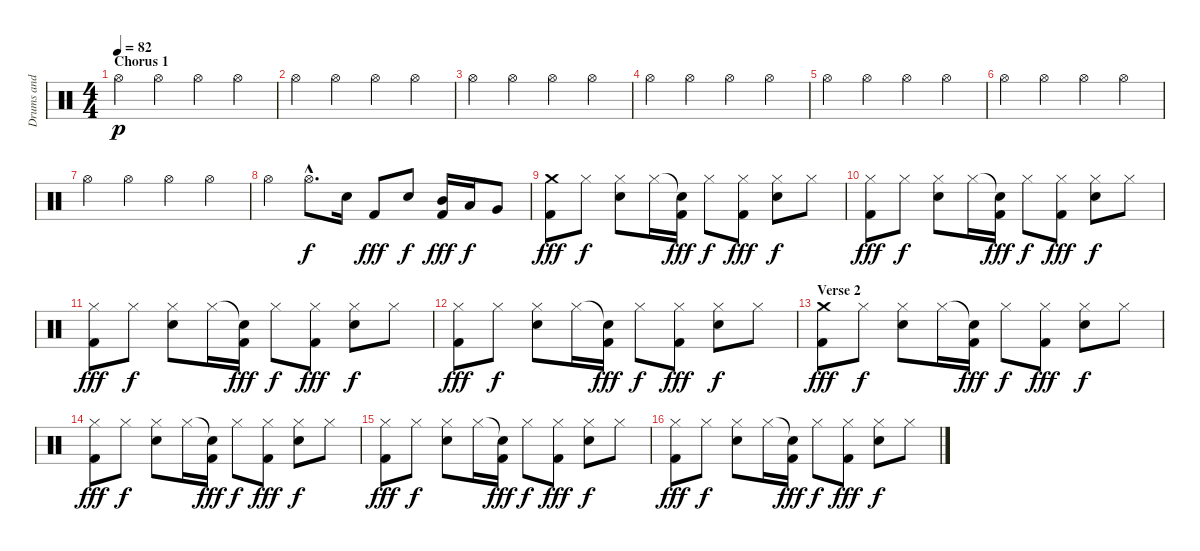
\track ("Drums and Percussion" "Drums and ") {instrument percussion}
\staff {score}
\articulation defaults
\ts (4 4)
\section ("" "Chorus 1")
\tempo 82
\clef neutral
\ks c "Hi-Hat (open)".4{dy p} "Hi-Hat (open)".4 "Hi-Hat (open)".4 "Hi-Hat (open)".4
|
"Hi-Hat (open)".4 "Hi-Hat (open)".4 "Hi-Hat (open)".4 "Hi-Hat (open)".4 |
"Hi-Hat (open)".4 "Hi-Hat (open)".4 "Hi-Hat (open)".4 "Hi-Hat (open)".4 |
"Hi-Hat (open)".4 "Hi-Hat (open)".4 "Hi-Hat (open)".4 "Hi-Hat (open)".4 |
"Hi-Hat (open)".4 "Hi-Hat (open)".4 "Hi-Hat (open)".4 "Hi-Hat (open)".4 |
"Hi-Hat (open)".4 "Hi-Hat (open)".4 "Hi-Hat (open)".4 "Hi-Hat (open)".4 |
"Hi-Hat (open)".4 "Hi-Hat (open)".4 "Hi-Hat (open)".4 "Hi-Hat (open)".4 |
"Hi-Hat (open)".4 "Hi-Hat (open)"{hac}.8{d dy f} "Snare (hit) 2".16 "Kick (hit) 2".8{dy fff} "Snare (hit) 2".8{dy f} ("Mid Tom (hit)" "Kick (hit) 2").16{dy fff} "Low Tom (hit)".16{dy f} "Very Low Tom (hit)".8 |
("Crash medium (hit)" "Kick (hit) 2").8{dy fff} "Hi-Hat (closed)".8{dy f} ("Hi-Hat (closed)" "Snare (hit) 2").8 "Hi-Hat (closed)".16 ("Snare (hit)"{t} "Kick (hit) 2").16{dy fff} "Hi-Hat (closed)".8{dy f} ("Hi-Hat (closed)" "Kick (hit) 2").8{dy fff} ("Hi-Hat (closed)" "Snare (hit) 2").8{dy f} "Hi-Hat (closed)".8 |
("Hi-Hat (closed)" "Kick (hit) 2").8{dy fff} "Hi-Hat (closed)".8{dy f} ("Hi-Hat (closed)" "Snare (hit) 2").8 "Hi-Hat (closed)".16 ("Snare (hit)"{t} "Kick (hit) 2").16{dy fff} "Hi-Hat (closed)".8{dy f} ("Hi-Hat (closed)" "Kick (hit) 2").8{dy fff} ("Hi-Hat (closed)" "Snare (hit) 2").8{dy f} "Hi-Hat (closed)".8 |
("Hi-Hat (closed)" "Kick (hit) 2").8{dy fff} "Hi-Hat (closed)".8{dy f} ("Hi-Hat (closed)" "Snare (hit) 2").8 "Hi-Hat (closed)".16 ("Snare (hit)"{t} "Kick (hit) 2").16{dy fff} "Hi-Hat (closed)".8{dy f} ("Hi-Hat (closed)" "Kick (hit) 2").8{dy fff} ("Hi-Hat (closed)" "Snare (hit) 2").8{dy f} "Hi-Hat (closed)".8 |
("Hi-Hat (closed)" "Kick (hit) 2").8{dy fff} "Hi-Hat (closed)".8{dy f} ("Hi-Hat (closed)" "Snare (hit) 2").8 "Hi-Hat (closed)".16 ("Snare (hit)"{t} "Kick (hit) 2").16{dy fff} "Hi-Hat (closed)".8{dy f} ("Hi-Hat (closed)" "Kick (hit) 2").8{dy fff} ("Hi-Hat (closed)" "Snare (hit) 2").8{dy f} "Hi-Hat (closed)".8 |
\section ("" "Verse 2")
("Crash medium (hit)" "Kick (hit) 2").8{dy fff} "Hi-Hat (closed)".8{dy f} ("Hi-Hat (closed)" "Snare (hit) 2").8 "Hi-Hat (closed)".16 ("Snare (hit)"{t} "Kick (hit) 2").16{dy fff} "Hi-Hat (closed)".8{dy f} ("Hi-Hat (closed)" "Kick (hit) 2").8{dy fff} ("Hi-Hat (closed)" "Snare (hit) 2").8{dy f} "Hi-Hat (closed)".8 |
("Hi-Hat (closed)" "Kick (hit) 2").8{dy fff} "Hi-Hat (closed)".8{dy f} ("Hi-Hat (closed)" "Snare (hit) 2").8 "Hi-Hat (closed)".16 ("Snare (hit)"{t} "Kick (hit) 2").16{dy fff} "Hi-Hat (closed)".8{dy f} ("Hi-Hat (closed)" "Kick (hit) 2").8{dy fff} ("Hi-Hat (closed)" "Snare (hit) 2").8{dy f} "Hi-Hat (closed)".8 |
("Hi-Hat (closed)" "Kick (hit) 2").8{dy fff} "Hi-Hat (closed)".8{dy f} ("Hi-Hat (closed)" "Snare (hit) 2").8 "Hi-Hat (closed)".16 ("Snare (hit)"{t} "Kick (hit) 2").16{dy fff} "Hi-Hat (closed)".8{dy f} ("Hi-Hat (closed)" "Kick (hit) 2").8{dy fff} ("Hi-Hat (closed)" "Snare (hit) 2").8{dy f} "Hi-Hat (closed)".8 |
("Hi-Hat (closed)" "Kick (hit) 2").8{dy fff} "Hi-Hat (closed)".8{dy f} ("Hi-Hat (closed)" "Snare (hit) 2").8 "Hi-Hat (closed)".16 ("Snare (hit)"{t} "Kick (hit) 2").16{dy fff} "Hi-Hat (closed)".8{dy f} ("Hi-Hat (closed)" "Kick (hit) 2").8{dy fff} ("Hi-Hat (closed)" "Snare (hit) 2").8{dy f} "Hi-Hat (closed)".8
